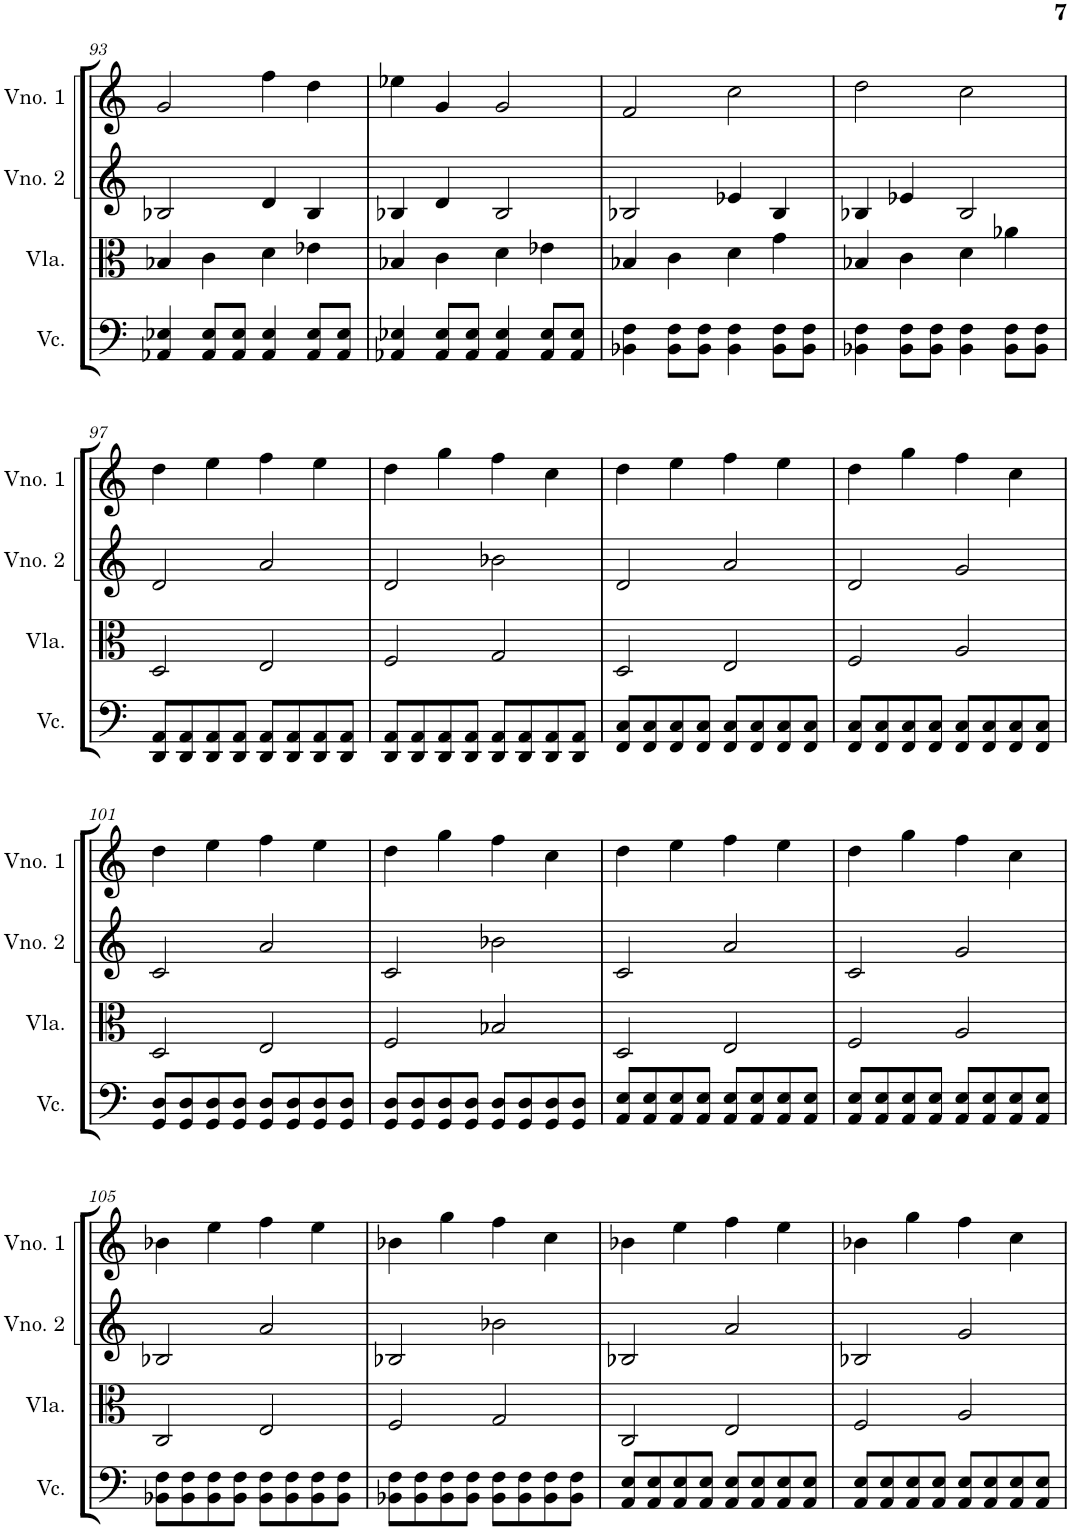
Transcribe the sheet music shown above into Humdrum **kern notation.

**kern	**kern	**kern	**kern
*part4	*part3	*part2	*part1
*staff4	*staff3	*staff2	*staff1
*I"Violoncelo	*I"Viola	*I"Violino 2	*I"Violino 1
*I'Vc.	*I'Vla.	*I'Vno. 2	*I'Vno. 1
!!LO:PB:g=z
*clefF4	*clefC3	*clefG2	*clefG2
*k[]	*k[]	*k[]	*k[]
*M4/4	*M4/4	*M4/4	*M4/4
=93	=93	=93	=93
4AA-X/ 4E-X/	4B-X/	2B-X/	2g/
8AA-/ 8E-/L	4c\	.	.
8AA-/ 8E-/J	.	.	.
4AA-/ 4E-/	4d\	4d/	4ff\
8AA-/ 8E-/L	4e-X\	4B-/	4dd\
8AA-/ 8E-/J	.	.	.
=94	=94	=94	=94
4AA-X/ 4E-X/	4B-X/	4B-X/	4ee-X\
8AA-/ 8E-/L	4c\	4d/	4g/
8AA-/ 8E-/J	.	.	.
4AA-/ 4E-/	4d\	2B-/	2g/
8AA-/ 8E-/L	4e-X\	.	.
8AA-/ 8E-/J	.	.	.
=95	=95	=95	=95
4BB-X\ 4F\	4B-X/	2B-X/	2f/
8BB-\ 8F\L	4c\	.	.
8BB-\ 8F\J	.	.	.
4BB-\ 4F\	4d\	4e-X/	2cc\
8BB-\ 8F\L	4g\	4B-/	.
8BB-\ 8F\J	.	.	.
=96	=96	=96	=96
4BB-X\ 4F\	4B-X/	4B-X/	2dd\
8BB-\ 8F\L	4c\	4e-X/	.
8BB-\ 8F\J	.	.	.
4BB-\ 4F\	4d\	2B-/	2cc\
8BB-\ 8F\L	4a-X\	.	.
8BB-\ 8F\J	.	.	.
!!LO:LB:g=z
=97	=97	=97	=97
8DD/ 8AA/L	2D/	2d/	4dd\
8DD/ 8AA/	.	.	.
8DD/ 8AA/	.	.	4ee\
8DD/ 8AA/J	.	.	.
8DD/ 8AA/L	2E/	2a/	4ff\
8DD/ 8AA/	.	.	.
8DD/ 8AA/	.	.	4ee\
8DD/ 8AA/J	.	.	.
=98	=98	=98	=98
8DD/ 8AA/L	2F/	2d/	4dd\
8DD/ 8AA/	.	.	.
8DD/ 8AA/	.	.	4gg\
8DD/ 8AA/J	.	.	.
8DD/ 8AA/L	2G/	2b-X\	4ff\
8DD/ 8AA/	.	.	.
8DD/ 8AA/	.	.	4cc\
8DD/ 8AA/J	.	.	.
=99	=99	=99	=99
8FF/ 8C/L	2D/	2d/	4dd\
8FF/ 8C/	.	.	.
8FF/ 8C/	.	.	4ee\
8FF/ 8C/J	.	.	.
8FF/ 8C/L	2E/	2a/	4ff\
8FF/ 8C/	.	.	.
8FF/ 8C/	.	.	4ee\
8FF/ 8C/J	.	.	.
=100	=100	=100	=100
8FF/ 8C/L	2F/	2d/	4dd\
8FF/ 8C/	.	.	.
8FF/ 8C/	.	.	4gg\
8FF/ 8C/J	.	.	.
8FF/ 8C/L	2A/	2g/	4ff\
8FF/ 8C/	.	.	.
8FF/ 8C/	.	.	4cc\
8FF/ 8C/J	.	.	.
!!LO:LB:g=z
=101	=101	=101	=101
8GG/ 8D/L	2D/	2c/	4dd\
8GG/ 8D/	.	.	.
8GG/ 8D/	.	.	4ee\
8GG/ 8D/J	.	.	.
8GG/ 8D/L	2E/	2a/	4ff\
8GG/ 8D/	.	.	.
8GG/ 8D/	.	.	4ee\
8GG/ 8D/J	.	.	.
=102	=102	=102	=102
8GG/ 8D/L	2F/	2c/	4dd\
8GG/ 8D/	.	.	.
8GG/ 8D/	.	.	4gg\
8GG/ 8D/J	.	.	.
8GG/ 8D/L	2B-X/	2b-X\	4ff\
8GG/ 8D/	.	.	.
8GG/ 8D/	.	.	4cc\
8GG/ 8D/J	.	.	.
=103	=103	=103	=103
8AA/ 8E/L	2D/	2c/	4dd\
8AA/ 8E/	.	.	.
8AA/ 8E/	.	.	4ee\
8AA/ 8E/J	.	.	.
8AA/ 8E/L	2E/	2a/	4ff\
8AA/ 8E/	.	.	.
8AA/ 8E/	.	.	4ee\
8AA/ 8E/J	.	.	.
=104	=104	=104	=104
8AA/ 8E/L	2F/	2c/	4dd\
8AA/ 8E/	.	.	.
8AA/ 8E/	.	.	4gg\
8AA/ 8E/J	.	.	.
8AA/ 8E/L	2A/	2g/	4ff\
8AA/ 8E/	.	.	.
8AA/ 8E/	.	.	4cc\
8AA/ 8E/J	.	.	.
!!LO:LB:g=z
=105	=105	=105	=105
8BB-X\ 8F\L	2C/	2B-X/	4b-X\
8BB-\ 8F\	.	.	.
8BB-\ 8F\	.	.	4ee\
8BB-\ 8F\J	.	.	.
8BB-\ 8F\L	2E/	2a/	4ff\
8BB-\ 8F\	.	.	.
8BB-\ 8F\	.	.	4ee\
8BB-\ 8F\J	.	.	.
=106	=106	=106	=106
8BB-X\ 8F\L	2F/	2B-X/	4b-X\
8BB-\ 8F\	.	.	.
8BB-\ 8F\	.	.	4gg\
8BB-\ 8F\J	.	.	.
8BB-\ 8F\L	2G/	2b-X\	4ff\
8BB-\ 8F\	.	.	.
8BB-\ 8F\	.	.	4cc\
8BB-\ 8F\J	.	.	.
=107	=107	=107	=107
8AA/ 8E/L	2C/	2B-X/	4b-X\
8AA/ 8E/	.	.	.
8AA/ 8E/	.	.	4ee\
8AA/ 8E/J	.	.	.
8AA/ 8E/L	2E/	2a/	4ff\
8AA/ 8E/	.	.	.
8AA/ 8E/	.	.	4ee\
8AA/ 8E/J	.	.	.
=108	=108	=108	=108
8AA/ 8E/L	2F/	2B-X/	4b-X\
8AA/ 8E/	.	.	.
8AA/ 8E/	.	.	4gg\
8AA/ 8E/J	.	.	.
8AA/ 8E/L	2A/	2g/	4ff\
8AA/ 8E/	.	.	.
8AA/ 8E/	.	.	4cc\
8AA/ 8E/J	.	.	.
=	=	=	=
*-	*-	*-	*-
